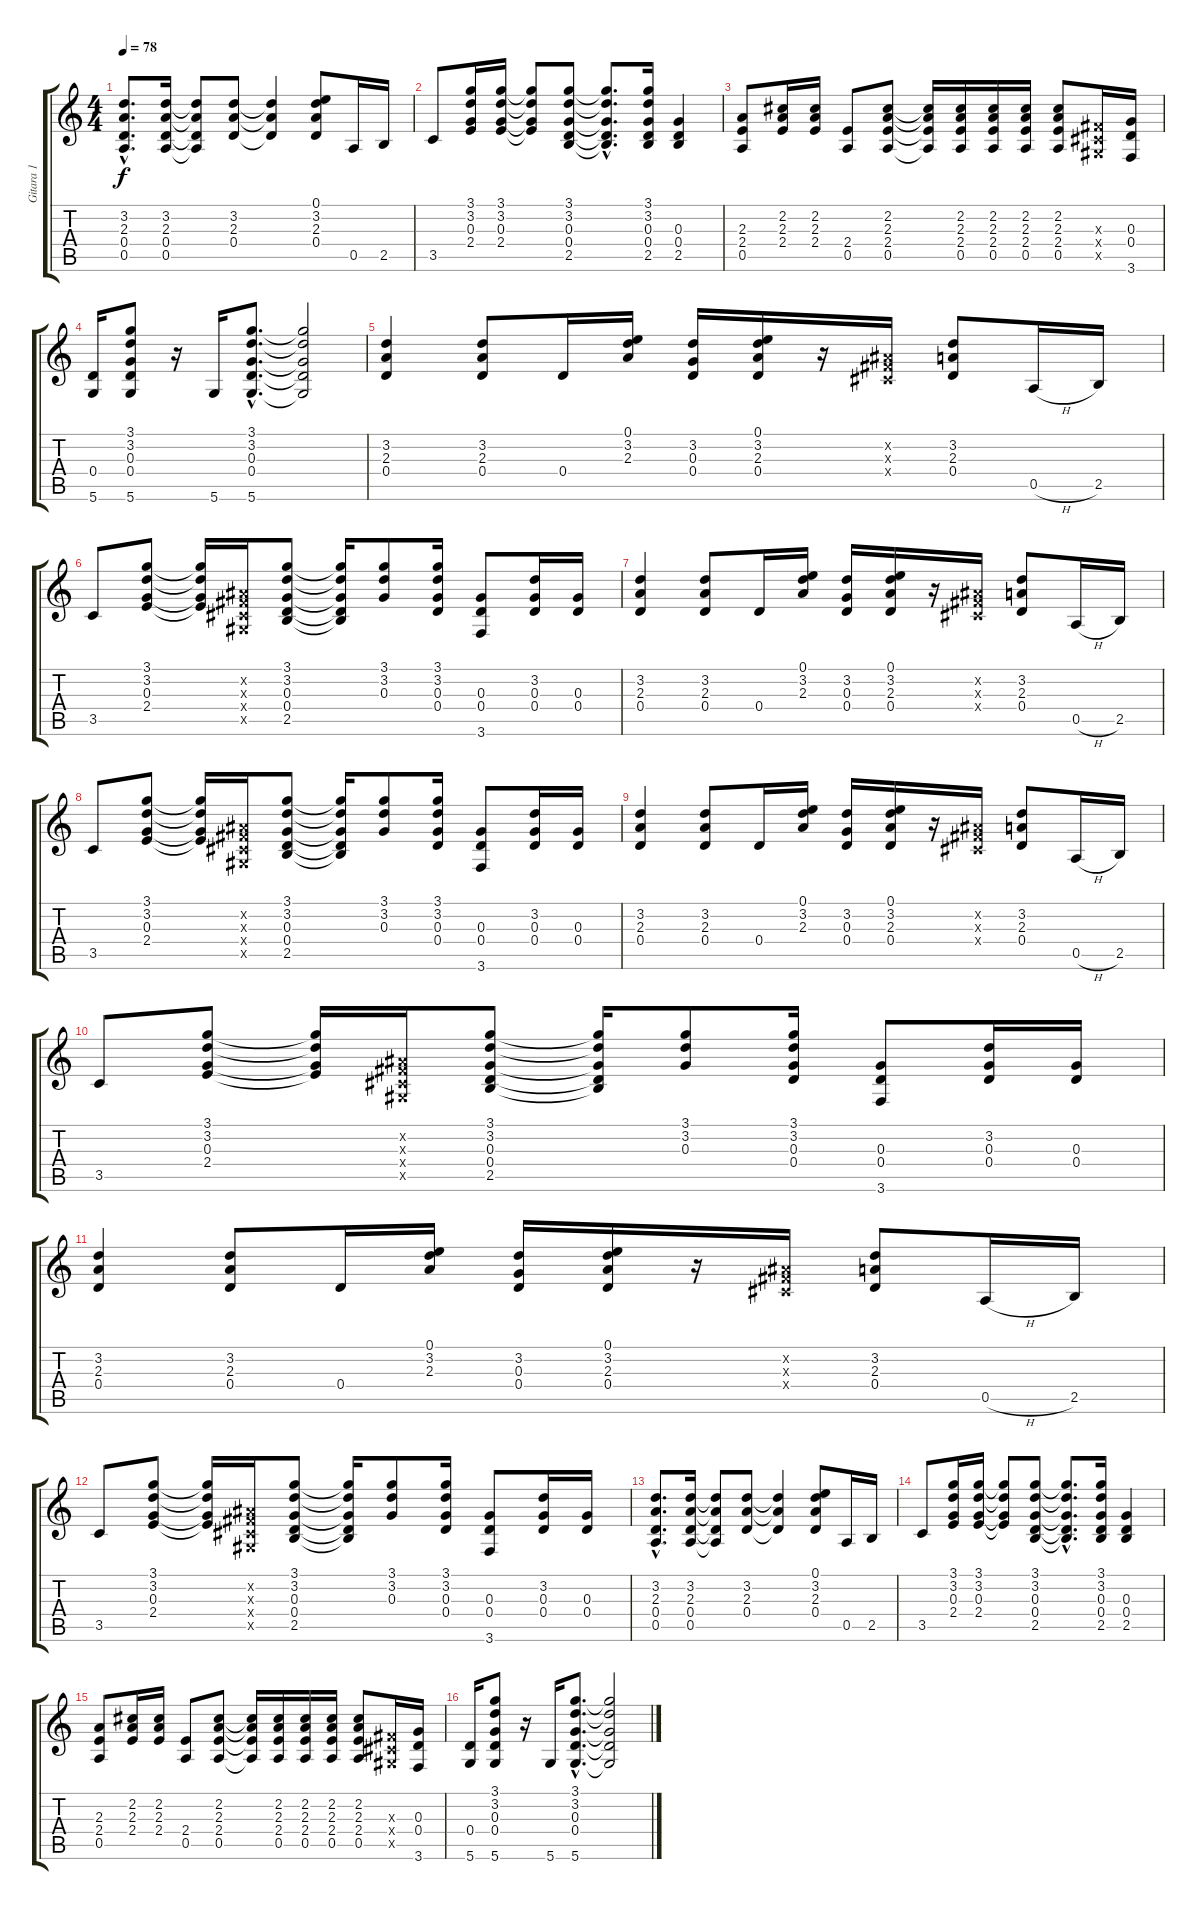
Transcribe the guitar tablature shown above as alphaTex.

\track ("Gitara 1 " "Gitara 1 ") {instrument acousticguitarsteel}
\staff {score tabs}
\tuning (E4 B3 G3 D3 A2 D2) {hide}
\ts (4 4)
\tempo 78
\clef g2
\ks c
(3.2{hac} 2.3{hac} 0.4{hac} 0.5{hac}).8{d dy f} (3.2 2.3 0.4 0.5).16 (3.2{t} 2.3{t} 0.4{t} 0.5{t}).8 (3.2 2.3 0.4).8 (3.2{t} 2.3{t} 0.4{t}).4 (0.1 3.2 2.3 0.4).8 0.5.16 2.5.16 |
3.5.8 (3.1 3.2 0.3 2.4).16 (3.1 3.2 0.3 2.4).16 (3.1{t} 3.2{t} 0.3{t} 2.4{t}).8 (3.1 3.2 0.3 0.4 2.5).8 (3.1{hac t} 3.2{hac t} 0.3{hac t} 0.4{hac t} 2.5{hac t}).8{d} (3.1 3.2 0.3 0.4 2.5).16 (0.3 0.4 2.5).4 |
(2.3 2.4 0.5).8 (2.2 2.3 2.4).16 (2.2 2.3 2.4).16 (2.4 0.5).8 (2.2 2.3 2.4 0.5).8 (2.2{t} 2.3{t} 2.4{t} 0.5{t}).16 (2.2 2.3 2.4 0.5).16 (2.2 2.3 2.4 0.5).16 (2.2 2.3 2.4 0.5).16 (2.2 2.3 2.4 0.5).8 (-1.3{x} -1.4{x} -1.5{x}).16 (0.3 0.4 3.6).16 |
(0.4 5.6).16 (3.1 3.2 0.3 0.4 5.6).8 r.16 5.6.16 (3.1{hac} 3.2{hac} 0.3{hac} 0.4{hac} 5.6{hac}).8{d} (3.1{t} 3.2{t} 0.3{t} 0.4{t} 5.6{t}).2 |
(3.2 2.3 0.4).4 (3.2 2.3 0.4).8 0.4.16 (0.1 3.2 2.3).16 (3.2 0.3 0.4).16 (0.1 3.2 2.3 0.4).16 r.16 (-1.2{x} -1.3{x} -1.4{x}).16 (3.2 2.3 0.4).8 0.5{h}.16 2.5.16 |
3.5.8 (3.1 3.2 0.3 2.4).8 (3.1{t} 3.2{t} 0.3{t} 2.4{t}).16 (-1.2{x} -1.3{x} -1.4{x} -1.5{x}).16 (3.1 3.2 0.3 0.4 2.5).8 (3.1{t} 3.2{t} 0.3{t} 0.4{t} 2.5{t}).16 (3.1 3.2 0.3).8 (3.1 3.2 0.3 0.4).16 (0.3 0.4 3.6).8 (3.2 0.3 0.4).16 (0.3 0.4).16 |
(3.2 2.3 0.4).4 (3.2 2.3 0.4).8 0.4.16 (0.1 3.2 2.3).16 (3.2 0.3 0.4).16 (0.1 3.2 2.3 0.4).16 r.16 (-1.2{x} -1.3{x} -1.4{x}).16 (3.2 2.3 0.4).8 0.5{h}.16 2.5.16 |
3.5.8 (3.1 3.2 0.3 2.4).8 (3.1{t} 3.2{t} 0.3{t} 2.4{t}).16 (-1.2{x} -1.3{x} -1.4{x} -1.5{x}).16 (3.1 3.2 0.3 0.4 2.5).8 (3.1{t} 3.2{t} 0.3{t} 0.4{t} 2.5{t}).16 (3.1 3.2 0.3).8 (3.1 3.2 0.3 0.4).16 (0.3 0.4 3.6).8 (3.2 0.3 0.4).16 (0.3 0.4).16 |
(3.2 2.3 0.4).4 (3.2 2.3 0.4).8 0.4.16 (0.1 3.2 2.3).16 (3.2 0.3 0.4).16 (0.1 3.2 2.3 0.4).16 r.16 (-1.2{x} -1.3{x} -1.4{x}).16 (3.2 2.3 0.4).8 0.5{h}.16 2.5.16 |
3.5.8 (3.1 3.2 0.3 2.4).8 (3.1{t} 3.2{t} 0.3{t} 2.4{t}).16 (-1.2{x} -1.3{x} -1.4{x} -1.5{x}).16 (3.1 3.2 0.3 0.4 2.5).8 (3.1{t} 3.2{t} 0.3{t} 0.4{t} 2.5{t}).16 (3.1 3.2 0.3).8 (3.1 3.2 0.3 0.4).16 (0.3 0.4 3.6).8 (3.2 0.3 0.4).16 (0.3 0.4).16 |
(3.2 2.3 0.4).4 (3.2 2.3 0.4).8 0.4.16 (0.1 3.2 2.3).16 (3.2 0.3 0.4).16 (0.1 3.2 2.3 0.4).16 r.16 (-1.2{x} -1.3{x} -1.4{x}).16 (3.2 2.3 0.4).8 0.5{h}.16 2.5.16 |
3.5.8 (3.1 3.2 0.3 2.4).8 (3.1{t} 3.2{t} 0.3{t} 2.4{t}).16 (-1.2{x} -1.3{x} -1.4{x} -1.5{x}).16 (3.1 3.2 0.3 0.4 2.5).8 (3.1{t} 3.2{t} 0.3{t} 0.4{t} 2.5{t}).16 (3.1 3.2 0.3).8 (3.1 3.2 0.3 0.4).16 (0.3 0.4 3.6).8 (3.2 0.3 0.4).16 (0.3 0.4).16 |
(3.2{hac} 2.3{hac} 0.4{hac} 0.5{hac}).8{d} (3.2 2.3 0.4 0.5).16 (3.2{t} 2.3{t} 0.4{t} 0.5{t}).8 (3.2 2.3 0.4).8 (3.2{t} 2.3{t} 0.4{t}).4 (0.1 3.2 2.3 0.4).8 0.5.16 2.5.16 |
3.5.8 (3.1 3.2 0.3 2.4).16 (3.1 3.2 0.3 2.4).16 (3.1{t} 3.2{t} 0.3{t} 2.4{t}).8 (3.1 3.2 0.3 0.4 2.5).8 (3.1{hac t} 3.2{hac t} 0.3{hac t} 0.4{hac t} 2.5{hac t}).8{d} (3.1 3.2 0.3 0.4 2.5).16 (0.3 0.4 2.5).4 |
(2.3 2.4 0.5).8 (2.2 2.3 2.4).16 (2.2 2.3 2.4).16 (2.4 0.5).8 (2.2 2.3 2.4 0.5).8 (2.2{t} 2.3{t} 2.4{t} 0.5{t}).16 (2.2 2.3 2.4 0.5).16 (2.2 2.3 2.4 0.5).16 (2.2 2.3 2.4 0.5).16 (2.2 2.3 2.4 0.5).8 (-1.3{x} -1.4{x} -1.5{x}).16 (0.3 0.4 3.6).16 |
(0.4 5.6).16 (3.1 3.2 0.3 0.4 5.6).8 r.16 5.6.16 (3.1{hac} 3.2{hac} 0.3{hac} 0.4{hac} 5.6{hac}).8{d} (3.1{t} 3.2{t} 0.3{t} 0.4{t} 5.6{t}).2
